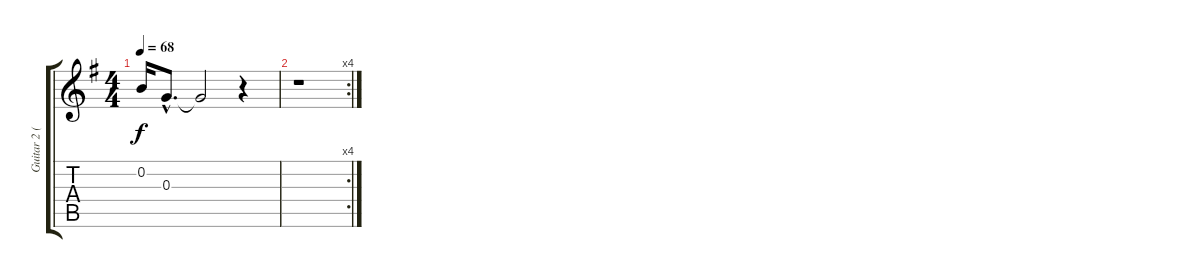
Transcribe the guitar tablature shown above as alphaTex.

\track ("Guitar 2 (Voice)" "Guitar 2 (") {instrument acousticguitarsteel}
\staff {score tabs}
\tuning (E4 B3 G3 D3 A2 E2) {hide}
\ts (4 4)
\tempo 68
\clef g2
\ks g
0.2{t}.16{dy f} 0.3{hac}.8{d} 0.3{t}.2 r.4 |
\rc 4
r.1
